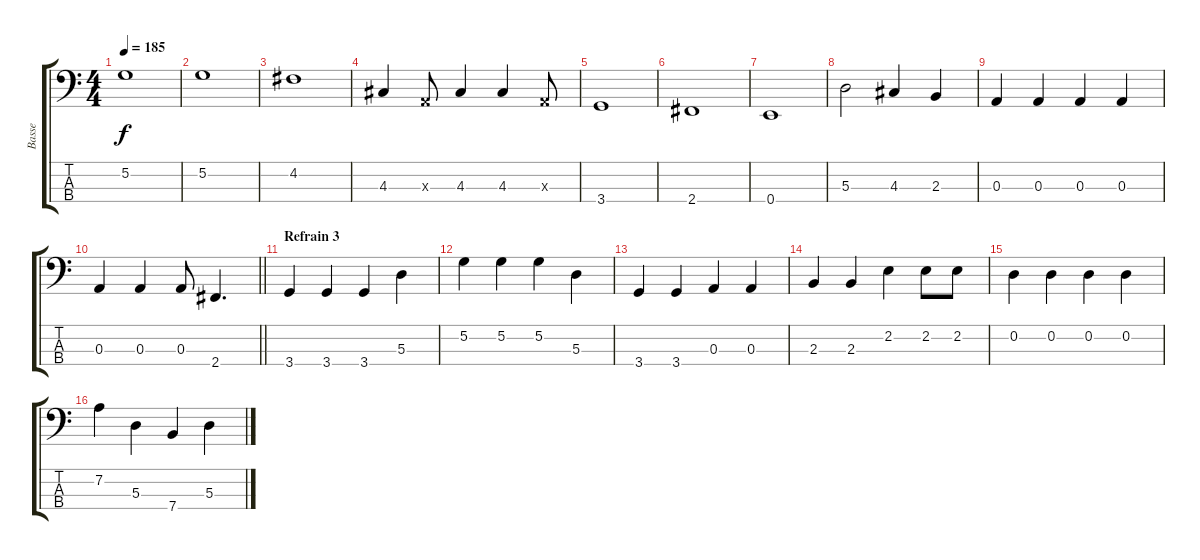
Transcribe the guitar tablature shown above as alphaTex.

\track ("Basse" "Basse") {instrument electricbassfinger}
\staff {score tabs}
\tuning (G2 D2 A1 E1) {hide}
\ts (4 4)
\tempo 185
\clef f4
\ks c
5.2{t}.1{dy f} |
5.2.1 |
4.2.1 |
4.3.4 0.3{x}.8 4.3.4 4.3.4 0.3{x}.8 |
3.4.1 |
2.4.1 |
0.4.1 |
5.3.2 4.3.4 2.3.4 |
0.3.4 0.3.4 0.3.4 0.3.4 |
\barLineRight lightlight
0.3.4 0.3.4 0.3.8 2.4.4{d} |
\section ("" "Refrain 3")
3.4.4 3.4.4 3.4.4 5.3.4 |
5.2.4 5.2.4 5.2.4 5.3.4 |
3.4.4 3.4.4 0.3.4 0.3.4 |
2.3.4 2.3.4 2.2.4 2.2.8 2.2.8 |
0.2.4 0.2.4 0.2.4 0.2.4 |
7.2.4 5.3.4 7.4.4 5.3.4
